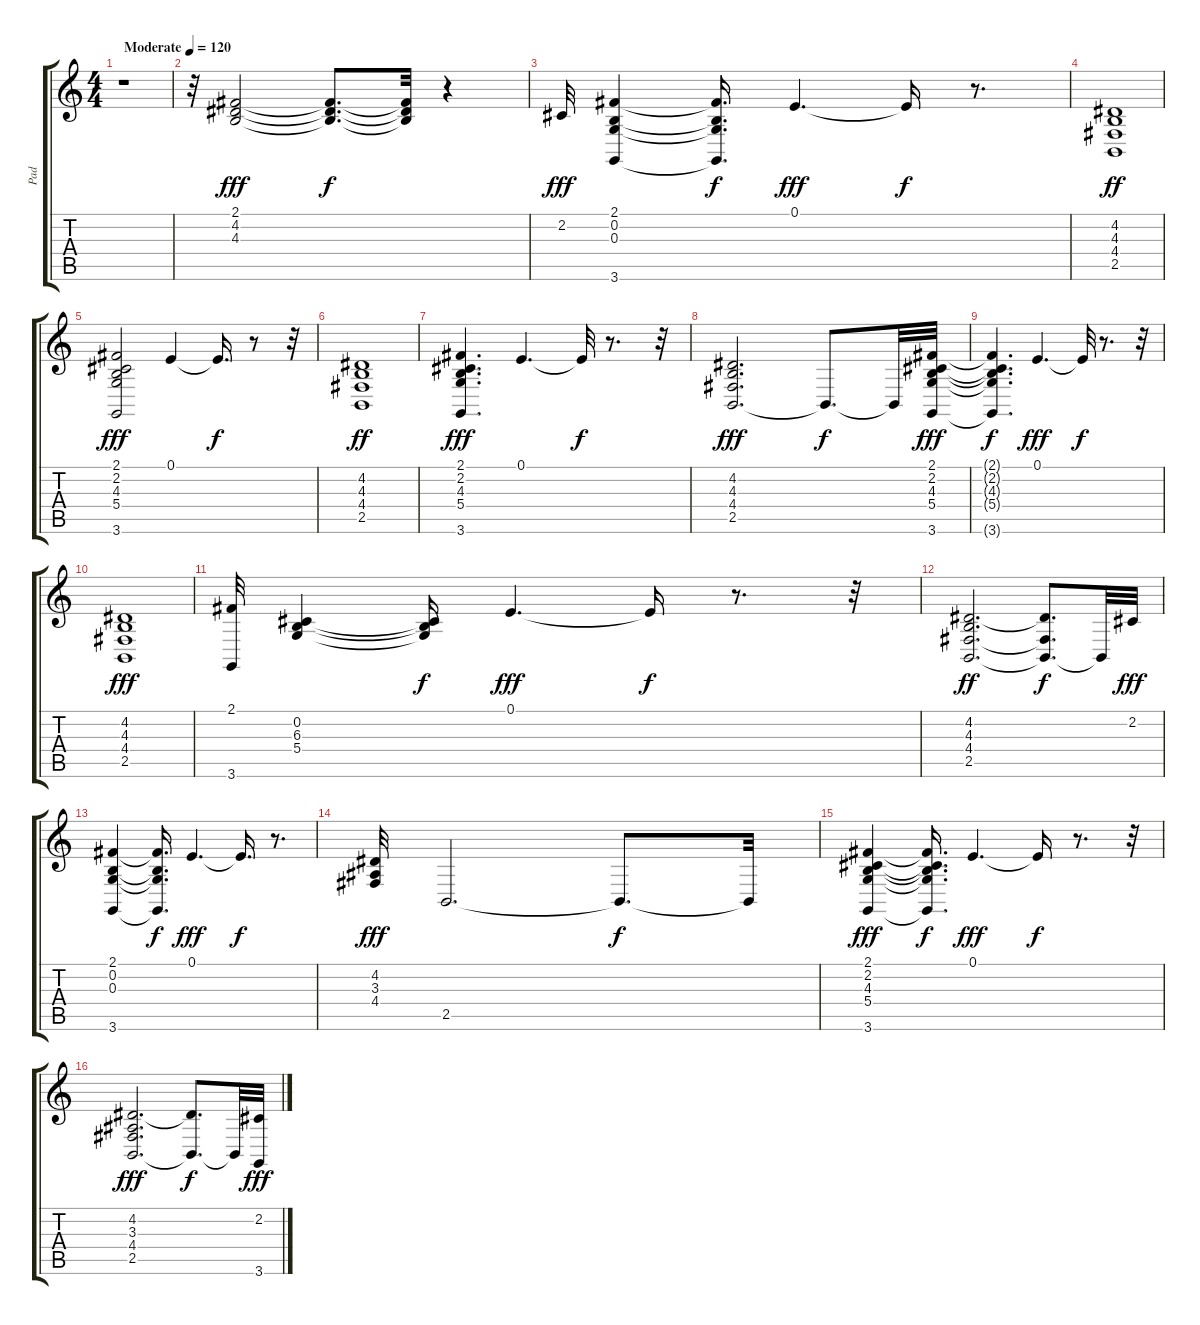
\track ("Pad" "Pad") {instrument pad8sweep}
\staff {score tabs}
\tuning (E4 B3 G3 D3 A2 E2) {hide}
\ts (4 4)
\tempo (120 "Moderate")
\clef g2
\ks c
r.1{dy fff instrument pad8sweep} |
r.32 (2.1 4.2 4.3).2{volume 6 instrument pad8sweep} (2.1{t} 4.2{t} 4.3{t}).8{d dy f} (2.1{t} 4.2{t} 4.3{t}).32 r.4 |
2.2.32{dy fff} (2.1 0.2 0.3 3.6).4 (2.1{t} 0.2{t} 0.3{t} 3.6{t}).16{d dy f} 0.1.4{d dy fff} 0.1{t}.16{dy f} r.8{d} |
(4.2 4.3 4.4 2.5).1{dy ff} |
(2.1 2.2 4.3 5.4 3.6).2{dy fff} 0.1.4 0.1{t}.16{d dy f} r.8 r.32 |
(4.2 4.3 4.4 2.5).1{dy ff} |
(2.1 2.2 4.3 5.4 3.6).4{d dy fff} 0.1.4{d} 0.1{t}.32{dy f} r.8{d} r.32 |
(4.2 4.3 4.4 2.5).2{d dy fff} 2.5{t}.8{d dy f} 2.5{t}.32 (2.1 2.2 4.3 5.4 3.6).32{dy fff} |
(2.1{t} 2.2{t} 4.3{t} 5.4{t} 3.6{t}).4{d dy f} 0.1.4{d dy fff} 0.1{t}.32{dy f} r.8{d} r.32 |
(4.2 4.3 4.4 2.5).1{dy fff} |
(2.1 3.6).32 (0.2 6.3 5.4).4 (0.2{t} 6.3{t} 5.4{t}).16{dy f} 0.1.4{d dy fff} 0.1{t}.16{dy f} r.8{d} r.32 |
(4.2 4.3 4.4 2.5).2{d dy ff} (4.2{t} 4.4{t} 2.5{t}).8{d dy f} 2.5{t}.32 2.2.32{dy fff} |
(2.1 0.2 0.3 3.6).4 (2.1{t} 0.2{t} 0.3{t} 3.6{t}).16{d dy f} 0.1.4{d dy fff} 0.1{t}.16{d dy f} r.8{d} |
(4.2 3.3 4.4).32{dy fff} 2.5.2{d} 2.5{t}.8{d dy f} 2.5{t}.32 |
(2.1 2.2 4.3 5.4 3.6).4{dy fff} (2.1{t} 2.2{t} 4.3{t} 5.4{t} 3.6{t}).16{d dy f} 0.1.4{d dy fff} 0.1{t}.16{dy f} r.8{d} r.32 |
(4.2 3.3 4.4 2.5).2{d dy fff} (4.2{t} 2.5{t}).8{d dy f} 2.5{t}.32 (2.2 3.6).32{dy fff}
